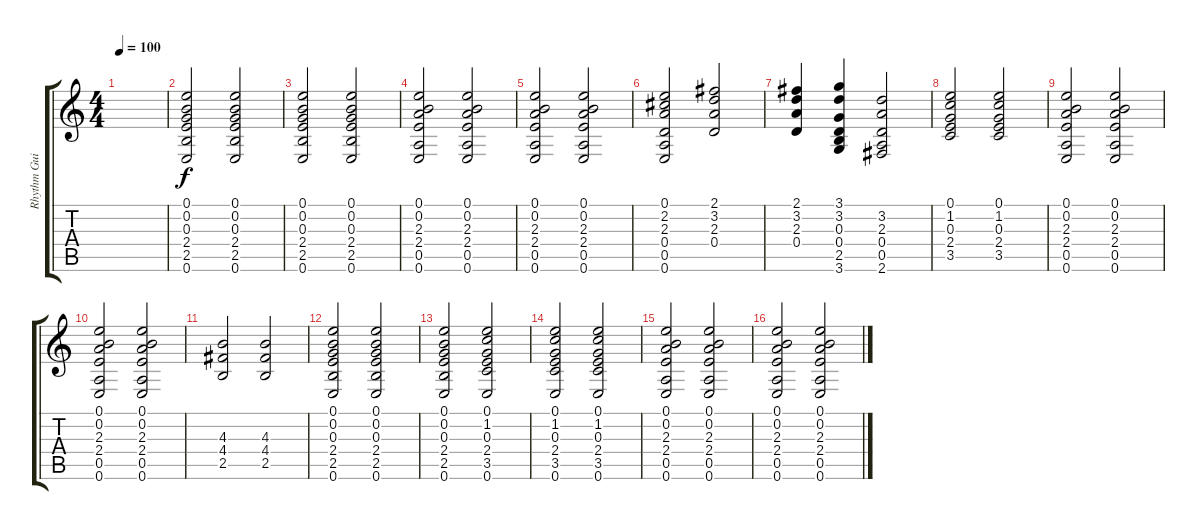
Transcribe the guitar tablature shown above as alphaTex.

\track ("Rhythm Guitar (Tenkula)" "Rhythm Gui") {instrument distortionguitar}
\staff {score tabs}
\tuning (E4 B3 G3 D3 A2 E2) {hide}
\ts (4 4)
\tempo 100
\clef g2
\ks c
|
(0.1 0.2 0.3 2.4 2.5 0.6).2 (0.1 0.2 0.3 2.4 2.5 0.6).2 |
(0.1 0.2 0.3 2.4 2.5 0.6).2 (0.1 0.2 0.3 2.4 2.5 0.6).2 |
(0.1 0.2 2.3 2.4 0.5 0.6).2 (0.1 0.2 2.3 2.4 0.5 0.6).2 |
(0.1 0.2 2.3 2.4 0.5 0.6).2 (0.1 0.2 2.3 2.4 0.5 0.6).2 |
(0.1 2.2 2.3 0.4 0.5 0.6).2 (2.1 3.2 2.3 0.4).2 |
(2.1 3.2 2.3 0.4).4 (3.1 3.2 0.3 0.4 2.5 3.6).4 (3.2 2.3 0.4 0.5 2.6).2 |
(0.1 1.2 0.3 2.4 3.5).2 (0.1 1.2 0.3 2.4 3.5).2 |
(0.1 0.2 2.3 2.4 0.5 0.6).2 (0.1 0.2 2.3 2.4 0.5 0.6).2 |
(0.1 0.2 2.3 2.4 0.5 0.6).2 (0.1 0.2 2.3 2.4 0.5 0.6).2 |
(4.3 4.4 2.5).2 (4.3 4.4 2.5).2 |
(0.1 0.2 0.3 2.4 2.5 0.6).2 (0.1 0.2 0.3 2.4 2.5 0.6).2 |
(0.1 0.2 0.3 2.4 2.5 0.6).2 (0.1 1.2 0.3 2.4 3.5 0.6).2 |
(0.1 1.2 0.3 2.4 3.5 0.6).2 (0.1 1.2 0.3 2.4 3.5 0.6).2 |
(0.1 0.2 2.3 2.4 0.5 0.6).2 (0.1 0.2 2.3 2.4 0.5 0.6).2 |
(0.1 0.2 2.3 2.4 0.5 0.6).2 (0.1 0.2 2.3 2.4 0.5 0.6).2
